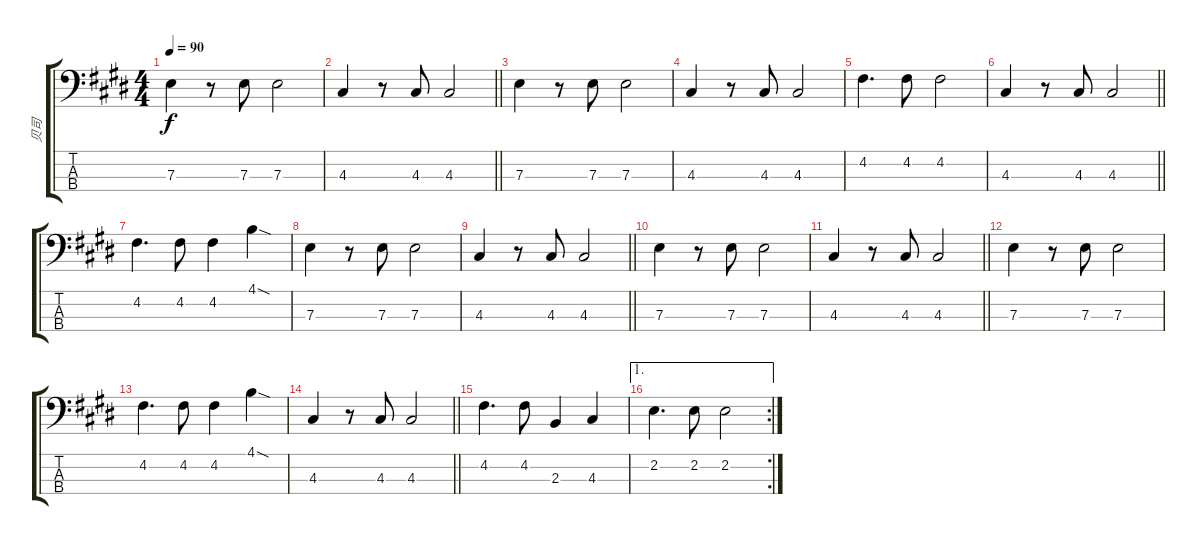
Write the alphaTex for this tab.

\track ("贝司" "贝司") {solo instrument electricbassfinger}
\staff {score tabs}
\tuning (G2 D2 A1 E1) {hide}
\ts (4 4)
\tempo 90
\clef f4
\ks e
7.3.4{dy f} r.8 7.3.8 7.3.2 |
\barLineRight lightlight
4.3.4 r.8 4.3.8 4.3.2 |
7.3.4 r.8 7.3.8 7.3.2 |
4.3.4 r.8 4.3.8 4.3.2 |
4.2.4{d} 4.2.8 4.2.2 |
\barLineRight lightlight
4.3.4 r.8 4.3.8 4.3.2 |
4.2.4{d} 4.2.8 4.2.4 4.1{sod}.4 |
7.3.4 r.8 7.3.8 7.3.2 |
\barLineRight lightlight
4.3.4 r.8 4.3.8 4.3.2 |
7.3.4 r.8 7.3.8 7.3.2 |
\barLineRight lightlight
4.3.4 r.8 4.3.8 4.3.2 |
7.3.4 r.8 7.3.8 7.3.2 |
4.2.4{d} 4.2.8 4.2.4 4.1{sod}.4 |
\barLineRight lightlight
4.3.4 r.8 4.3.8 4.3.2 |
4.2.4{d} 4.2.8 2.3.4 4.3.4 |
\ae 1
\rc 2
2.2.4{d} 2.2.8 2.2.2
